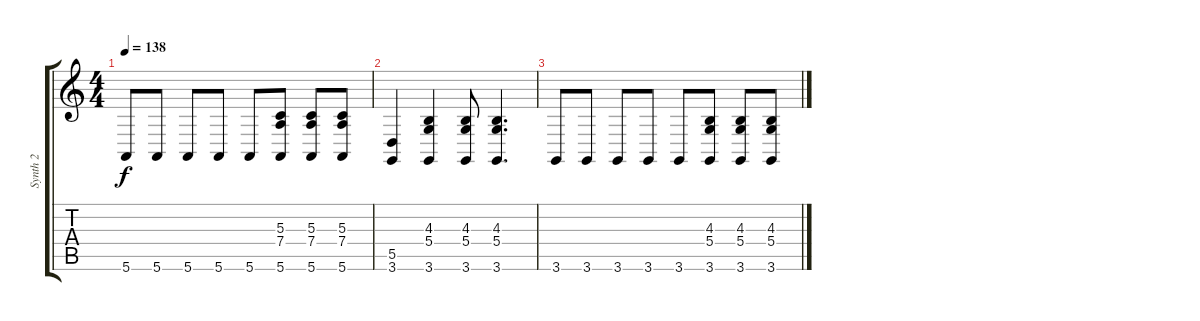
\track ("Synth 2" "Synth 2") {instrument acousticgrandpiano}
\staff {score tabs}
\tuning (E4 B3 G3 D3 A2 E2) {hide}
\ts (4 4)
\tempo 138
\clef g2
\ks c
5.6.8{dy f} 5.6.8 5.6.8 5.6.8 5.6.8 (5.3 7.4 5.6).8 (5.3 7.4 5.6).8 (5.3 7.4 5.6).8 |
(5.5 3.6).4 (4.3 5.4 3.6).4 (4.3 5.4 3.6).8 (4.3 5.4 3.6).4{d} |
3.6.8 3.6.8 3.6.8 3.6.8 3.6.8 (4.3 5.4 3.6).8 (4.3 5.4 3.6).8 (4.3 5.4 3.6).8
